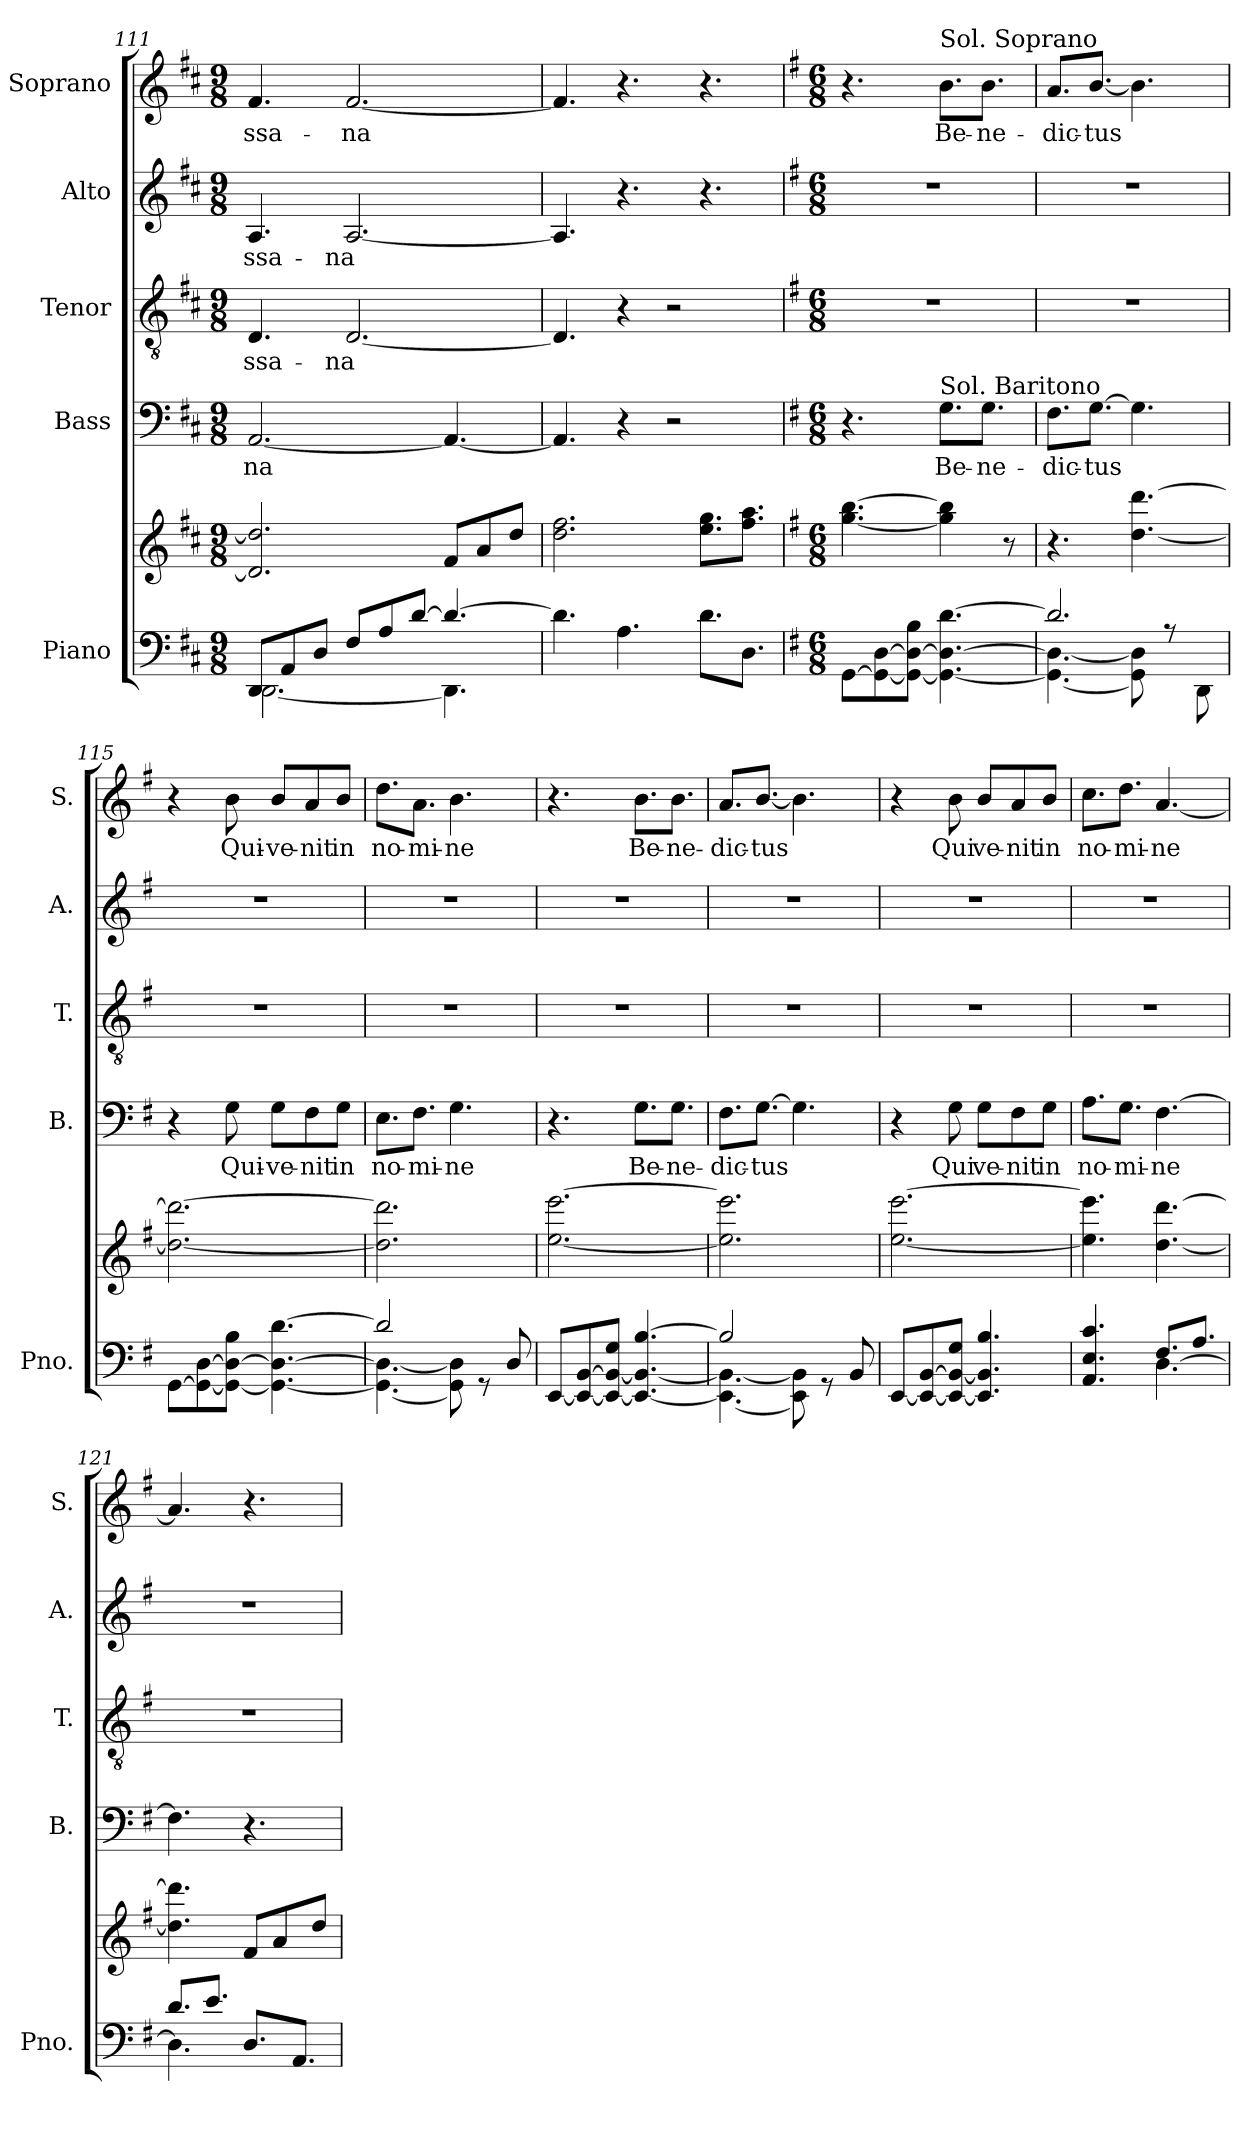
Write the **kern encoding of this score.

**kern	**kern	**kern	**text	**kern	**text	**kern	**text	**kern	**text
*part5	*part5	*part4	*part4	*part3	*part3	*part2	*part2	*part1	*part1
*staff6	*staff5	*staff4	*staff4	*staff3	*staff3	*staff2	*staff2	*staff1	*staff1
*I"Piano	*	*I"Bass	*	*I"Tenor	*	*I"Alto	*	*I"Soprano	*
*I'Pno.	*	*I'B.	*	*I'T.	*	*I'A.	*	*I'S.	*
*clefF4	*clefG2	*clefF4	*	*clefGv2	*	*clefG2	*	*clefG2	*
*k[f#c#]	*k[f#c#]	*k[f#c#]	*	*k[f#c#]	*	*k[f#c#]	*	*k[f#c#]	*
*M9/8	*M9/8	*M9/8	*	*M9/8	*	*M9/8	*	*M9/8	*
=111	=111	=111	=111	=111	=111	=111	=111	=111	=111
*^	*	*	*	*	*	*	*	*	*
!	!	!	!	!LO:LY:b	!	!LO:LY:b	!	!LO:LY:b	!	!LO:LY:b
8DD/L	[2.DD\	2.d/] 2.dd/]	[2.AA/	-na	4.D/	-ssa-	4.A/	-ssa-	4.f#/	-ssa-
8AA/	.	.	.	.	.	.	.	.	.	.
8D/J	.	.	.	.	.	.	.	.	.	.
!	!	!	!	!	!	!LO:LY:b	!	!LO:LY:b	!	!LO:LY:b
8F#/L	.	.	.	.	[2.D/	-na	[2.A/	-na	[2.f#/	-na
8A/	.	.	.	.	.	.	.	.	.	.
[8d/J	.	.	.	.	.	.	.	.	.	.
4.d/_	4.DD\]	8f#/L	4.AA/_	.	.	.	.	.	.	.
.	.	8a/	.	.	.	.	.	.	.	.
.	.	8dd/J	.	.	.	.	.	.	.	.
*v	*v	*	*	*	*	*	*	*	*	*
=112	=112	=112	=112	=112	=112	=112	=112	=112	=112
4.d\]	2.dd\ 2.ff#\	4.AA/]	.	4.D/]	.	4.A/]	.	4.f#/]	.
4.A\	.	4r	.	4r	.	4.r	.	4.r	.
.	.	2r	.	2r	.	.	.	.	.
8.d\L	8.ee\ 8.gg\L	.	.	.	.	4.r	.	4.r	.
8.D\J	8.ff#\ 8.aa\J	.	.	.	.	.	.	.	.
=113	=113	=113	=113	=113	=113	=113	=113	=113	=113
*k[f#]	*k[f#]	*k[f#]	*	*k[f#]	*	*k[f#]	*	*k[f#]	*
*M6/8	*M6/8	*M6/8	*	*M6/8	*	*M6/8	*	*M6/8	*
[8GG\L	[4.gg\ [4.bb\	4.r	.	2.r	.	2.r	.	4.r	.
8GG\_ [8D\	.	.	.	.	.	.	.	.	.
8GG\_ 8D\_ 8B\J	.	.	.	.	.	.	.	.	.
!	!	!	!	!	!	!	!	!LO:TX:a:t=Sol. Soprano	!
!	!	!LO:TX:a:t=Sol. Baritono	!	!	!	!	!	!	!
!	!	!	!LO:LY:b	!	!	!	!	!	!LO:LY:b
4.GG\_ 4.D\_ [4.d\	4gg\] 4bb\]	8.G\L	Be-	.	.	.	.	8.b\L	Be-
!	!	!	!LO:LY:b	!	!	!	!	!	!LO:LY:b
.	.	8.G\J	-ne-	.	.	.	.	8.b\J	-ne-
.	8r	.	.	.	.	.	.	.	.
!!LO:LB:g=z
=114	=114	=114	=114	=114	=114	=114	=114	=114	=114
*^	*	*	*	*	*	*	*	*	*
!	!	!	!	!LO:LY:b	!	!	!	!	!	!LO:LY:b
2.d/]	4.GG\_ 4.D\_	4.r	8.F#\L	-dic-	2.r	.	2.r	.	8.a/L	-dic-
!	!	!	!	!LO:LY:b	!	!	!	!	!	!LO:LY:b
.	.	.	[8.G\J	-tus	.	.	.	.	[8.b/J	-tus
.	8GG\] 8D\]	[4.dd\ [4.ddd\	4.G\]	.	.	.	.	.	4.b\]	.
.	8rA	.	.	.	.	.	.	.	.	.
.	8DD\	.	.	.	.	.	.	.	.	.
*v	*v	*	*	*	*	*	*	*	*	*
=115	=115	=115	=115	=115	=115	=115	=115	=115	=115
[8GG\L	2.dd\_ 2.ddd\_	4r	.	2.r	.	2.r	.	4r	.
8GG\_ [8D\	.	.	.	.	.	.	.	.	.
!	!	!	!LO:LY:b	!	!	!	!	!	!LO:LY:b
8GG\_ 8D\_ 8B\J	.	8G\	Qui-	.	.	.	.	8b\	Qui-
!	!	!	!LO:LY:b	!	!	!	!	!	!LO:LY:b
4.GG\_ 4.D\_ [4.d\	.	8G\L	-ve-	.	.	.	.	8b/L	-ve-
!	!	!	!LO:LY:b	!	!	!	!	!	!LO:LY:b
.	.	8F#\	-nit	.	.	.	.	8a/	-nit
!	!	!	!LO:LY:b	!	!	!	!	!	!LO:LY:b
.	.	8G\J	in	.	.	.	.	8b/J	in
=116	=116	=116	=116	=116	=116	=116	=116	=116	=116
*^	*	*	*	*	*	*	*	*	*
!	!	!	!	!LO:LY:b	!	!	!	!	!	!LO:LY:b
2d/]	4.GG\_ 4.D\_	2.dd\] 2.ddd\]	8.E\L	no-	2.r	.	2.r	.	8.dd\L	no-
!	!	!	!	!LO:LY:b	!	!	!	!	!	!LO:LY:b
.	.	.	8.F#\J	-mi-	.	.	.	.	8.a\J	-mi-
!	!	!	!	!LO:LY:b	!	!	!	!	!	!LO:LY:b
.	8GG\] 8D\]	.	4.G\	-ne	.	.	.	.	4.b\	-ne
8rGG	4ryy	.	.	.	.	.	.	.	.	.
8D/	.	.	.	.	.	.	.	.	.	.
*v	*v	*	*	*	*	*	*	*	*	*
=117	=117	=117	=117	=117	=117	=117	=117	=117	=117
[8EE/L	[2.ee\ [2.eee\	4.r	.	2.r	.	2.r	.	4.r	.
8EE/_ [8BB/	.	.	.	.	.	.	.	.	.
8EE/_ 8BB/_ 8G/J	.	.	.	.	.	.	.	.	.
!	!	!	!LO:LY:b	!	!	!	!	!	!LO:LY:b
4.EE/_ 4.BB/_ [4.B/	.	8.G\L	Be-	.	.	.	.	8.b\L	Be-
!	!	!	!LO:LY:b	!	!	!	!	!	!LO:LY:b
.	.	8.G\J	-ne-	.	.	.	.	8.b\J	-ne-
=118	=118	=118	=118	=118	=118	=118	=118	=118	=118
*^	*	*	*	*	*	*	*	*	*
!	!	!	!	!LO:LY:b	!	!	!	!	!	!LO:LY:b
2B/]	4.EE\_ 4.BB\_	2.ee\] 2.eee\]	8.F#\L	-dic-	2.r	.	2.r	.	8.a/L	-dic-
!	!	!	!	!LO:LY:b	!	!	!	!	!	!LO:LY:b
.	.	.	[8.G\J	-tus	.	.	.	.	[8.b/J	-tus
.	8EE\] 8BB\]	.	4.G\]	.	.	.	.	.	4.b\]	.
8rGG	4ryy	.	.	.	.	.	.	.	.	.
8BB/	.	.	.	.	.	.	.	.	.	.
*v	*v	*	*	*	*	*	*	*	*	*
!!LO:PB:g=z
=119	=119	=119	=119	=119	=119	=119	=119	=119	=119
[8EE/L	[2.ee\ [2.eee\	4r	.	2.r	.	2.r	.	4r	.
8EE/_ [8BB/	.	.	.	.	.	.	.	.	.
!	!	!	!LO:LY:b	!	!	!	!	!	!LO:LY:b
8EE/_ 8BB/_ 8G/J	.	8G\	Qui	.	.	.	.	8b\	Qui
!	!	!	!LO:LY:b	!	!	!	!	!	!LO:LY:b
4.EE/] 4.BB/] 4.B/	.	8G\L	ve-	.	.	.	.	8b/L	ve-
!	!	!	!LO:LY:b	!	!	!	!	!	!LO:LY:b
.	.	8F#\	-nit	.	.	.	.	8a/	-nit
!	!	!	!LO:LY:b	!	!	!	!	!	!LO:LY:b
.	.	8G\J	in	.	.	.	.	8b/J	in
=120	=120	=120	=120	=120	=120	=120	=120	=120	=120
*^	*	*	*	*	*	*	*	*	*
!	!	!	!	!LO:LY:b	!	!	!	!	!	!LO:LY:b
4.AA/ 4.E/ 4.c/	4.ryy	4.ee\] 4.eee\]	8.A\L	no-	2.r	.	2.r	.	8.cc\L	no-
!	!	!	!	!LO:LY:b	!	!	!	!	!	!LO:LY:b
.	.	.	8.G\J	-mi-	.	.	.	.	8.dd\J	-mi-
!	!	!	!	!LO:LY:b	!	!	!	!	!	!LO:LY:b
[4.D\	8.F#/L	[4.dd\ [4.ddd\	[4.F#\	-ne	.	.	.	.	[4.a/	-ne
.	8.A/J	.	.	.	.	.	.	.	.	.
=121	=121	=121	=121	=121	=121	=121	=121	=121	=121	=121
4.D\]	8.d/L	4.dd\] 4.ddd\]	4.F#\]	.	2.r	.	2.r	.	4.a/]	.
.	8.e/J	.	.	.	.	.	.	.	.	.
8.D/L	4.ryy	8f#/L	4.r	.	.	.	.	.	4.r	.
.	.	8a/	.	.	.	.	.	.	.	.
8.AA/J	.	.	.	.	.	.	.	.	.	.
.	.	8dd/J	.	.	.	.	.	.	.	.
*v	*v	*	*	*	*	*	*	*	*	*
=	=	=	=	=	=	=	=	=	=
*-	*-	*-	*-	*-	*-	*-	*-	*-	*-
